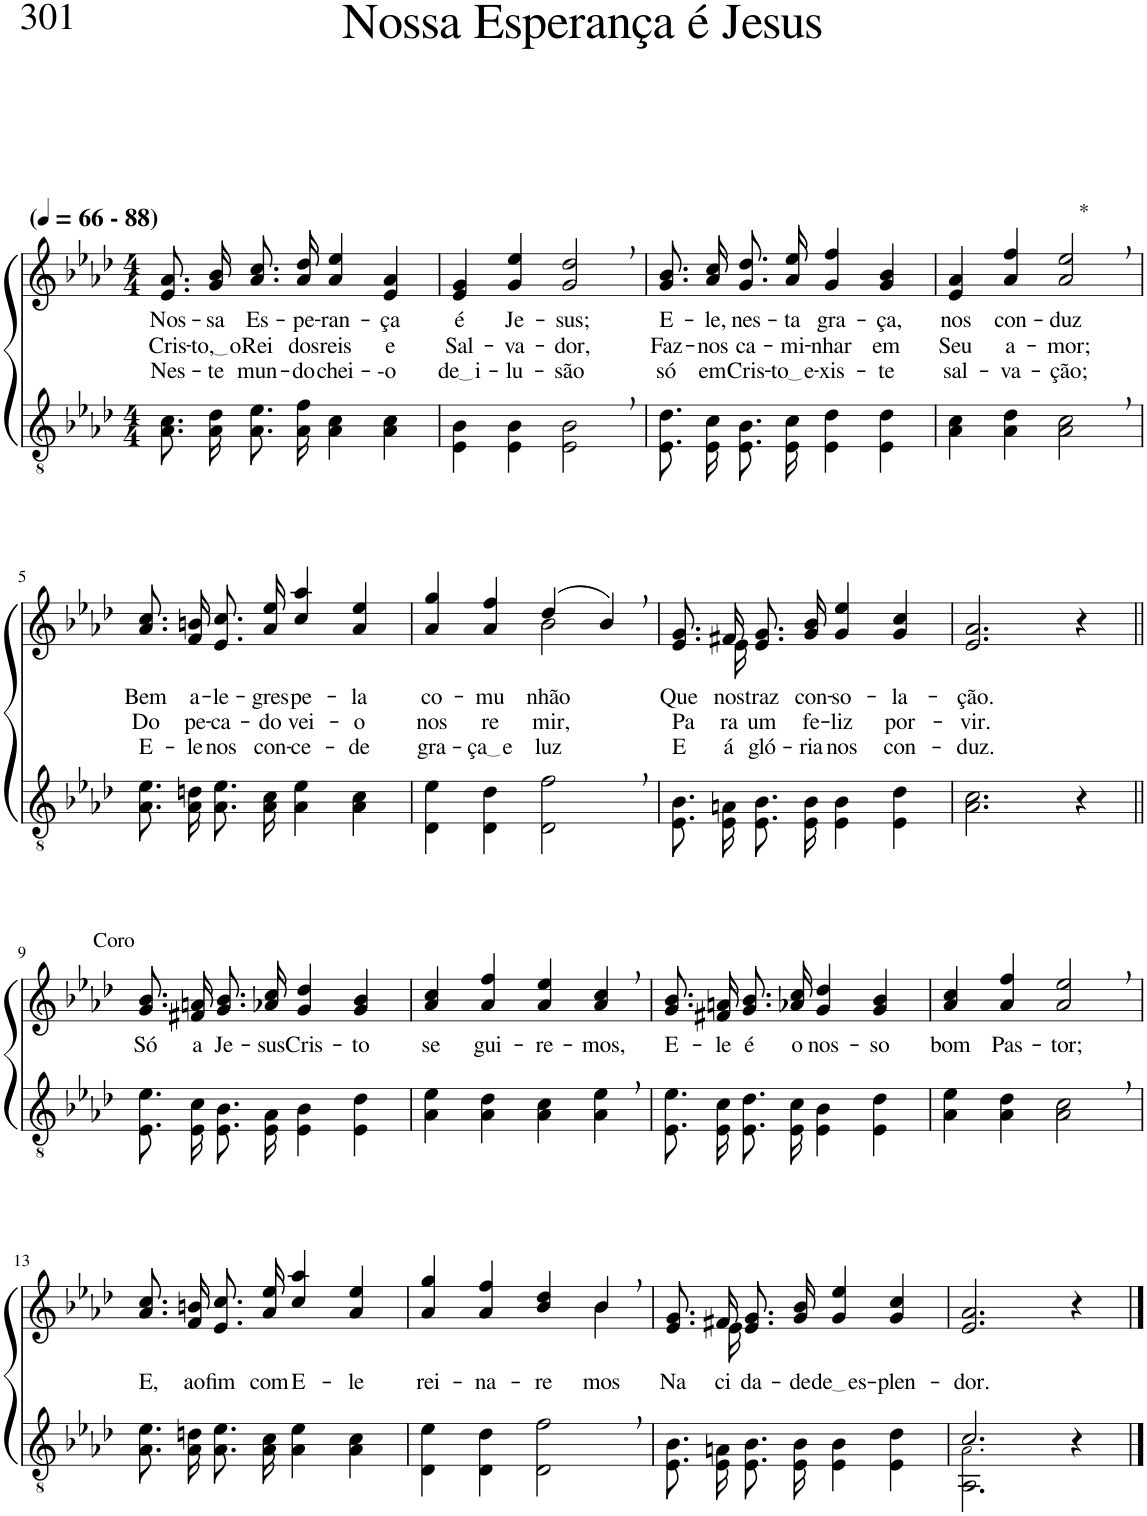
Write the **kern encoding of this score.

**kern	**kern	**text	**text	**text
*part2	*part1	*part1	*part1	*part1
*staff2	*staff1	*staff1	*staff1	*staff1
*I"Parte III e IV	*I"Parte I e II	*	*	*
*clefGv2	*clefG2	*	*	*
*Trd3c5	*Trd3c5	*	*	*
*k[b-e-a-d-]	*k[b-e-a-d-]	*	*	*
*M4/4	*M4/4	*	*	*
*MM66	*MM66	*	*	*
=1	=1	=1	=1	=1
!	!LO:TX:a:B:t=(	!	!	!
!	!LO:TX:a:B:t=- 88)	!	!	!
!	!	!LO:LY:b	!LO:LY:b	!LO:LY:b
8.A-\ 8.c\L	8.e-/ 8.a-/L	Nos-	Cris-	Nes-
!	!	!LO:LY:b	!LO:LY:b	!LO:LY:b
16A-\ 16d-\Jk	16g/ 16b-/Jk	-sa	to, o	-te
!	!	!LO:LY:b	!LO:LY:b	!LO:LY:b
8.A-\ 8.e-\L	8.a-\ 8.cc\L	Es-	Rei	mun-
!	!	!LO:LY:b	!LO:LY:b	!LO:LY:b
16A-\ 16f\Jk	16a-\ 16dd-\Jk	-pe-	dos	-do
!	!	!LO:LY:b	!LO:LY:b	!LO:LY:b
4A-\ 4c\	4a-/ 4ee-/	-ran-	reis	chei-
!	!	!LO:LY:b	!LO:LY:b	!LO:LY:b
4A-\ 4c\	4e-/ 4a-/	-ça	e	--o
=2	=2	=2	=2	=2
!	!	!LO:LY:b	!LO:LY:b	!LO:LY:b
4E-\ 4B-\	4e-/ 4g/	é	Sal-	de i
!	!	!LO:LY:b	!LO:LY:b	!LO:LY:b
4E-\ 4B-\	4g/ 4ee-/	Je-	-va-	-lu-
!	!	!LO:LY:b	!LO:LY:b	!LO:LY:b
2E-\, 2B-\,	2g/, 2dd-/,	-sus;	-dor,	-são
=3	=3	=3	=3	=3
!	!	!LO:LY:b	!LO:LY:b	!LO:LY:b
8.E-/ 8.d-/L	8.g/ 8.b-/L	E-	Faz-	só
!	!	!LO:LY:b	!LO:LY:b	!LO:LY:b
16E-/ 16c/Jk	16a-/ 16cc/Jk	-le,	-nos	em
!	!	!LO:LY:b	!LO:LY:b	!LO:LY:b
8.E-/ 8.B-/L	8.g\ 8.dd-\L	nes-	ca-	Cris-
!	!	!LO:LY:b	!LO:LY:b	!LO:LY:b
16E-/ 16c/Jk	16a-\ 16ee-\Jk	-ta	-mi-	to e
!	!	!LO:LY:b	!LO:LY:b	!LO:LY:b
4E-\ 4d-\	4g/ 4ff/	gra-	-nhar	-xis-
!	!	!LO:LY:b	!LO:LY:b	!LO:LY:b
4E-\ 4d-\	4g/ 4b-/	-ça,	em	-te
=4	=4	=4	=4	=4
!	!	!LO:LY:b	!LO:LY:b	!LO:LY:b
4A-\ 4c\	4e-/ 4a-/	nos	Seu	sal-
!	!	!LO:LY:b	!LO:LY:b	!LO:LY:b
4A-\ 4d-\	4a-/ 4ff/	con-	a-	-va-
!	!LO:TX:a:t=*	!	!	!
!	!	!LO:LY:b	!LO:LY:b	!LO:LY:b
2A-\, 2c\,	2a-/, 2ee-/,	-duz	-mor;	-ção;
!!LO:LB:g=z
=5	=5	=5	=5	=5
!	!	!LO:LY:b	!LO:LY:b	!LO:LY:b
8.A-\ 8.e-\L	8.a-/ 8.cc/L	Bem	Do	E-
!	!	!LO:LY:b	!LO:LY:b	!LO:LY:b
16A-\ 16dn\Jk	16f/ 16bn/Jk	a-	pe-	-le
!	!	!LO:LY:b	!LO:LY:b	!LO:LY:b
8.A-\ 8.e-\L	8.e-/ 8.cc/L	-le-	-ca-	nos
!	!	!LO:LY:b	!LO:LY:b	!LO:LY:b
16A-\ 16c\Jk	16a-/ 16ee-/Jk	-gres	-do	con-
!	!	!LO:LY:b	!LO:LY:b	!LO:LY:b
4A-\ 4e-\	4cc/ 4aa-/	pe-	vei-	-ce-
!	!	!LO:LY:b	!LO:LY:b	!LO:LY:b
4A-\ 4c\	4a-/ 4ee-/	-la	-o	-de
=6	=6	=6	=6	=6
!	!	!LO:LY:b	!LO:LY:b	!LO:LY:b
*	*^	*	*	*
4D-\ 4e-\	4a-/ 4gg/	2ryy	co-	nos	gra-
!	!	!	!LO:LY:b	!LO:LY:b	!LO:LY:b
4D-\ 4d-\	4a-/ 4ff/	.	-mu-	re-	ça e
!	!	!	!LO:LY:b	!LO:LY:b	!LO:LY:b
2D-\, 2f\,	(4dd-/	2b-\	-nhão	-mir,	luz
.	4b-,/)	.	.	.	.
=7	=7	=7	=7	=7	=7
!	!	!	!LO:LY:b	!LO:LY:b	!LO:LY:b
8.E-/ 8.B-/L	8.e-/ 8.g/L	8.ryy	Que	Pa-	E
!	!	!	!LO:LY:b	!LO:LY:b	!LO:LY:b
16E-/ 16An/Jk	16f#X/Jk	16e-\	nos	-ra	á
!	!	!	!LO:LY:b	!LO:LY:b	!LO:LY:b
8.E-/ 8.B-/L	8.e-/ 8.g/L	2.ryy	traz	um	gló-
!	!	!	!LO:LY:b	!LO:LY:b	!LO:LY:b
16E-/ 16B-/Jk	16g/ 16b-/Jk	.	con-	fe-	-ria
!	!	!	!LO:LY:b	!LO:LY:b	!LO:LY:b
4E-\ 4B-\	4g/ 4ee-/	.	-so-	-liz	nos
!	!	!	!LO:LY:b	!LO:LY:b	!LO:LY:b
4E-\ 4d-\	4g/ 4cc/	.	-la-	por-	con-
*	*v	*v	*	*	*
=8	=8	=8	=8	=8
!	!	!LO:LY:b	!LO:LY:b	!LO:LY:b
2.A-\ 2.c\	2.e-/ 2.a-/	-ção.	-vir.	-duz.
4r	4r	.	.	.
!!LO:LB:g=z
=9||	=9||	=9||	=9||	=9||
!	!LO:TX:a:t=Coro	!	!	!
!	!	!LO:LY:b	!	!
8.E-/ 8.e-/L	8.g/ 8.b-/L	Só	.	.
!	!	!LO:LY:b	!	!
16E-/ 16c/Jk	16f#X/ 16an/Jk	a	.	.
!	!	!LO:LY:b	!	!
8.E-/ 8.B-/L	8.g/ 8.b-/L	Je-	.	.
!	!	!LO:LY:b	!	!
16E-/ 16A-/Jk	16a-X/ 16cc/Jk	-sus	.	.
!	!	!LO:LY:b	!	!
4E-\ 4B-\	4g/ 4dd-/	Cris-	.	.
!	!	!LO:LY:b	!	!
4E-\ 4d-\	4g/ 4b-/	-to	.	.
=10	=10	=10	=10	=10
!	!	!LO:LY:b	!	!
4A-\ 4e-\	4a-/ 4cc/	se	.	.
!	!	!LO:LY:b	!	!
4A-\ 4d-\	4a-/ 4ff/	gui-	.	.
!	!	!LO:LY:b	!	!
4A-\ 4c\	4a-/ 4ee-/	-re-	.	.
!	!	!LO:LY:b	!	!
4A-\, 4e-\,	4a-/, 4cc/,	-mos,	.	.
=11	=11	=11	=11	=11
!	!	!LO:LY:b	!	!
8.E-/ 8.e-/L	8.g/ 8.b-/L	E-	.	.
!	!	!LO:LY:b	!	!
16E-/ 16c/Jk	16f#X/ 16an/Jk	-le	.	.
!	!	!LO:LY:b	!	!
8.E-/ 8.d-/L	8.g/ 8.b-/L	é	.	.
!	!	!LO:LY:b	!	!
16E-/ 16c/Jk	16a-X/ 16cc/Jk	o	.	.
!	!	!LO:LY:b	!	!
4E-\ 4B-\	4g/ 4dd-/	nos-	.	.
!	!	!LO:LY:b	!	!
4E-\ 4d-\	4g/ 4b-/	-so	.	.
=12	=12	=12	=12	=12
!	!	!LO:LY:b	!	!
4A-\ 4e-\	4a-/ 4cc/	bom	.	.
!	!	!LO:LY:b	!	!
4A-\ 4d-\	4a-/ 4ff/	Pas-	.	.
!	!	!LO:LY:b	!	!
2A-\, 2c\,	2a-/, 2ee-/,	-tor;	.	.
!!LO:LB:g=z
=13	=13	=13	=13	=13
!	!	!LO:LY:b	!	!
8.A-\ 8.e-\L	8.a-/ 8.cc/L	E,	.	.
!	!	!LO:LY:b	!	!
16A-\ 16dn\Jk	16f/ 16bn/Jk	ao	.	.
!	!	!LO:LY:b	!	!
8.A-\ 8.e-\L	8.e-/ 8.cc/L	fim	.	.
!	!	!LO:LY:b	!	!
16A-\ 16c\Jk	16a-/ 16ee-/Jk	com	.	.
!	!	!LO:LY:b	!	!
4A-\ 4e-\	4cc/ 4aa-/	E-	.	.
!	!	!LO:LY:b	!	!
4A-\ 4c\	4a-/ 4ee-/	-le	.	.
=14	=14	=14	=14	=14
!	!	!LO:LY:b	!	!
*	*^	*	*	*
4D-\ 4e-\	4a-/ 4gg/	2.ryy	rei-	.	.
!	!	!	!LO:LY:b	!	!
4D-\ 4d-\	4a-/ 4ff/	.	-na-	.	.
!	!	!	!LO:LY:b	!	!
2D-\, 2f\,	4b-/ 4dd-/	.	-re-	.	.
!	!	!	!LO:LY:b	!	!
.	4b-,/	4b-\	-mos	.	.
=15	=15	=15	=15	=15	=15
!	!	!	!LO:LY:b	!	!
8.E-/ 8.B-/L	8.e-/ 8.g/L	8.ryy	Na	.	.
!	!	!	!LO:LY:b	!	!
16E-/ 16An/Jk	16f#X/Jk	16e-\	ci-	.	.
!	!	!	!LO:LY:b	!	!
8.E-/ 8.B-/L	8.e-/ 8.g/L	2.ryy	-da-	.	.
!	!	!	!LO:LY:b	!	!
16E-/ 16B-/Jk	16g/ 16b-/Jk	.	-de	.	.
!	!	!	!LO:LY:b	!	!
4E-\ 4B-\	4g/ 4ee-/	.	de es	.	.
!	!	!	!LO:LY:b	!	!
4E-\ 4d-\	4g/ 4cc/	.	-plen-	.	.
*	*v	*v	*	*	*
=16	=16	=16	=16	=16
*^	*	*	*	*
!	!	!	!LO:LY:b	!	!
2.c/	2.AA-\ 2.A-!\	2.e-/ 2.a-/	-dor.	.	.
4r	4ryy	4r	.	.	.
*v	*v	*	*	*	*
==	==	==	==	==
*-	*-	*-	*-	*-
